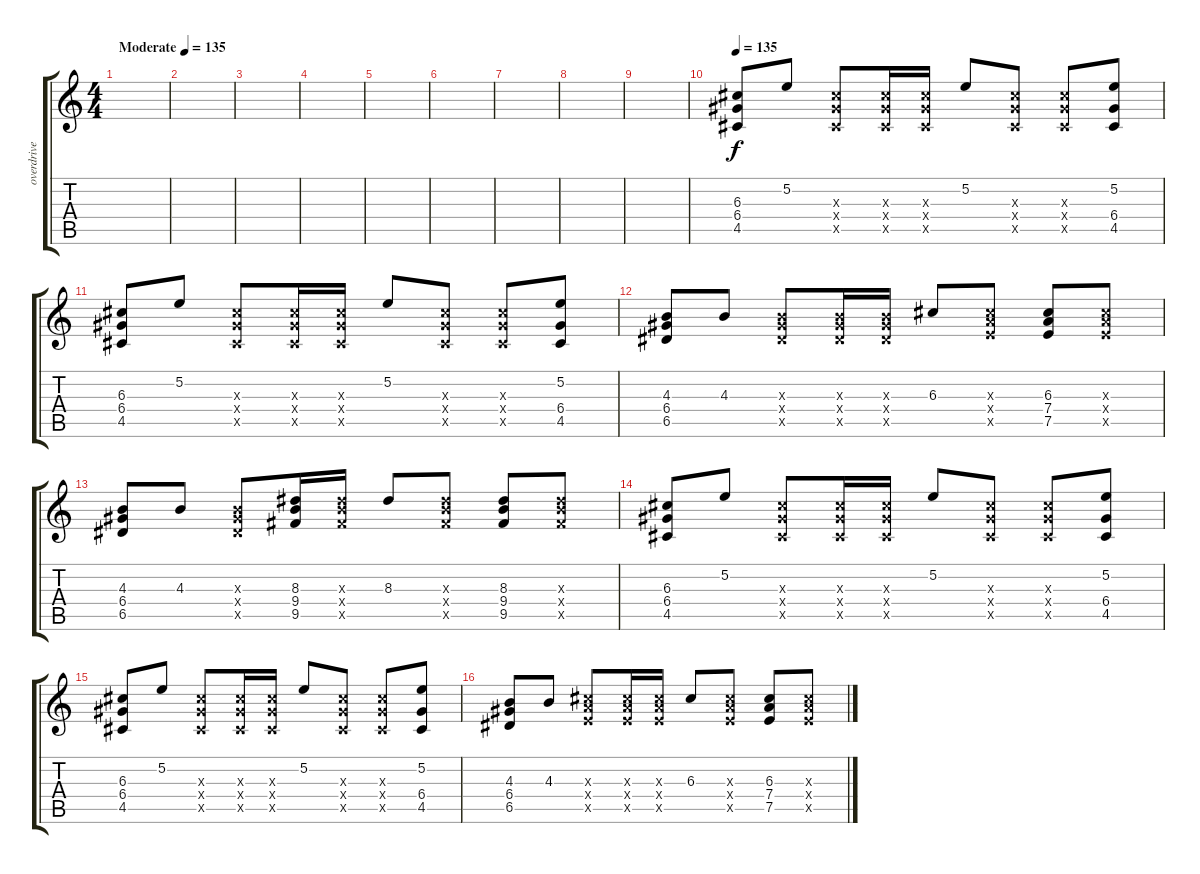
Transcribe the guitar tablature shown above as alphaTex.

\track ("overdrive guitar" "overdrive ") {instrument overdrivenguitar}
\staff {score tabs}
\tuning (E4 B3 G3 D3 A2 E2) {hide}
\ts (4 4)
\tempo (135 "Moderate")
\clef g2
\ks c
|
|
|
|
|
|
|
|
|
\tempo 135
(6.3 6.4 4.5).8 5.2.8 (6.3{x} 6.4{x} 4.5{x}).8 (6.3{x} 6.4{x} 4.5{x}).16 (6.3{x} 6.4{x} 4.5{x}).16 5.2.8{beam Up} (6.3{x} 6.4{x} 4.5{x}).8 (6.3{x} 6.4{x} 4.5{x}).8 (5.2 6.4 4.5).8 |
(6.3 6.4 4.5).8 5.2.8 (6.3{x} 6.4{x} 4.5{x}).8 (6.3{x} 6.4{x} 4.5{x}).16 (6.3{x} 6.4{x} 4.5{x}).16 5.2.8{beam Up} (6.3{x} 6.4{x} 4.5{x}).8 (6.3{x} 6.4{x} 4.5{x}).8 (5.2 6.4 4.5).8 |
(4.3 6.4 6.5).8 4.3.8 (4.3{x} 6.4{x} 6.5{x}).8 (4.3{x} 6.4{x} 6.5{x}).16 (4.3{x} 6.4{x} 6.5{x}).16 6.3.8{beam Up} (6.3{x} 7.4{x} 7.5{x}).8 (6.3 7.4 7.5).8 (6.3{x} 7.4{x} 7.5{x}).8 |
(4.3 6.4 6.5).8 4.3.8 (4.3{x} 6.4{x} 6.5{x}).8 (8.3 9.4 9.5).16 (8.3{x} 9.4{x} 9.5{x}).16 8.3.8{beam Up} (8.3{x} 9.4{x} 9.5{x}).8 (8.3 9.4 9.5).8 (8.3{x} 9.4{x} 9.5{x}).8 |
(6.3 6.4 4.5).8 5.2.8 (6.3{x} 6.4{x} 4.5{x}).8 (6.3{x} 6.4{x} 4.5{x}).16 (6.3{x} 6.4{x} 4.5{x}).16 5.2.8{beam Up} (6.3{x} 6.4{x} 4.5{x}).8 (6.3{x} 6.4{x} 4.5{x}).8 (5.2 6.4 4.5).8 |
(6.3 6.4 4.5).8 5.2.8 (6.3{x} 6.4{x} 4.5{x}).8 (6.3{x} 6.4{x} 4.5{x}).16 (6.3{x} 6.4{x} 4.5{x}).16 5.2.8{beam Up} (6.3{x} 6.4{x} 4.5{x}).8 (6.3{x} 6.4{x} 4.5{x}).8 (5.2 6.4 4.5).8 |
(4.3 6.4 6.5).8 4.3.8 (6.3{x} 7.4{x} 7.5{x}).8 (6.3{x} 7.4{x} 7.5{x}).16 (6.3{x} 7.4{x} 7.5{x}).16 6.3.8{beam Up} (6.3{x} 7.4{x} 7.5{x}).8 (6.3 7.4 7.5).8 (6.3{x} 7.4{x} 7.5{x}).8
